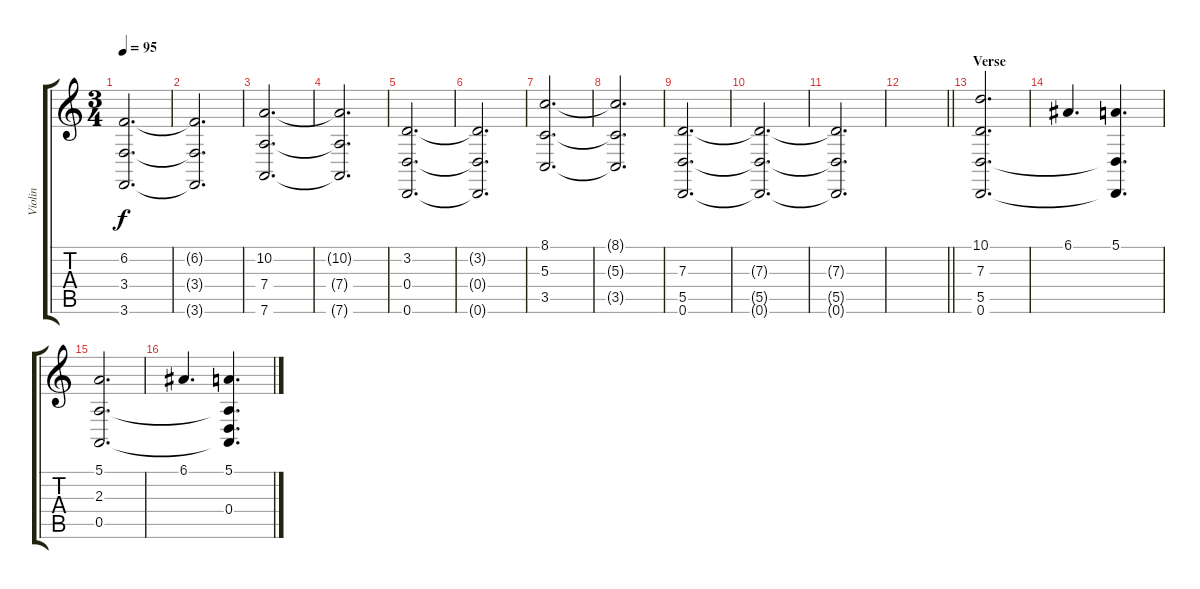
\track ("Violin" "Violin") {instrument stringensemble1}
\staff {score tabs}
\tuning (E4 B3 G3 D3 A2 D2) {hide}
\ts (3 4)
\tempo 95
\clef g2
\ks c
(6.2 3.4 3.6).2{d dy f} |
(6.2{t} 3.4{t} 3.6{t}).2{d} |
(10.2 7.4 7.6).2{d} |
(10.2{t} 7.4{t} 7.6{t}).2{d} |
(3.2 0.4 0.6).2{d} |
(3.2{t} 0.4{t} 0.6{t}).2{d} |
(8.1 5.3 3.5).2{d} |
(8.1{t} 5.3{t} 3.5{t}).2{d} |
(7.3 5.5 0.6).2{d} |
(7.3{t} 5.5{t} 0.6{t}).2{d} |
(7.3{t} 5.5{t} 0.6{t}).2{d} |
\barLineRight lightlight
|
\section ("" "Verse")
(10.1 7.3 5.5 0.6).2{d} |
6.1.4{d} (5.1 5.5{t} 0.6{t}).4{d} |
(5.1 2.3 0.5).2{d} |
6.1.4{d} (5.1 2.3{t} 0.4 0.5{t}).4{d}
